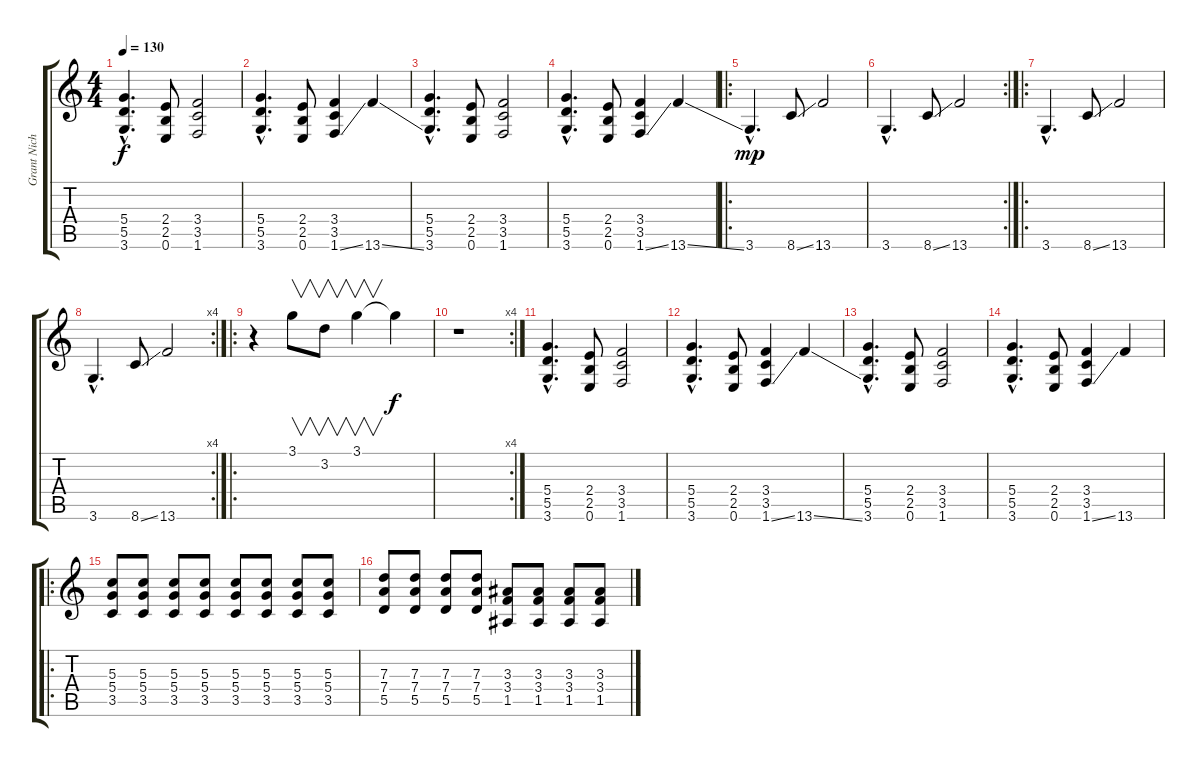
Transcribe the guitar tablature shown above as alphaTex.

\track ("Grant Nicholas (distortion)" "Grant Nich") {instrument distortionguitar}
\staff {score tabs}
\tuning (E4 B3 G3 D3 A2 E2) {hide}
\ts (4 4)
\tempo 130
\clef g2
\ks c
(5.4{hac} 5.5{hac} 3.6{hac}).4{d dy f instrument distortionguitar} (2.4 2.5 0.6).8 (3.4 3.5 1.6).2 |
(5.4{hac} 5.5{hac} 3.6{hac}).4{d} (2.4 2.5 0.6).8 (3.4 3.5 1.6{ss}).4 13.6{ss}.4 |
(5.4{hac} 5.5{hac} 3.6{hac}).4{d} (2.4 2.5 0.6).8 (3.4 3.5 1.6).2 |
(5.4{hac} 5.5{hac} 3.6{hac}).4{d} (2.4 2.5 0.6).8 (3.4 3.5 1.6{ss}).4 13.6{ss}.4 |
\ro
3.6{hac}.4{d dy mp} 8.6{ss}.8 13.6.2 |
\rc 2
3.6{hac}.4{d} 8.6{ss}.8 13.6.2 |
\ro
3.6{hac}.4{d} 8.6{ss}.8 13.6.2 |
\rc 4
3.6{hac}.4{d} 8.6{ss}.8 13.6.2 |
\ro
r.4 3.1.8{v} 3.2.8{v} 3.1.4{v} 3.1{t}.4{dy f} |
\rc 4
r.1 |
(5.4{hac} 5.5{hac} 3.6{hac}).4{d} (2.4 2.5 0.6).8 (3.4 3.5 1.6).2 |
(5.4{hac} 5.5{hac} 3.6{hac}).4{d} (2.4 2.5 0.6).8 (3.4 3.5 1.6{ss}).4 13.6{ss}.4 |
(5.4{hac} 5.5{hac} 3.6{hac}).4{d} (2.4 2.5 0.6).8 (3.4 3.5 1.6).2 |
(5.4{hac} 5.5{hac} 3.6{hac}).4{d} (2.4 2.5 0.6).8 (3.4 3.5 1.6{ss}).4 13.6.4 |
\ro
(5.3 5.4 3.5).8 (5.3 5.4 3.5).8 (5.3 5.4 3.5).8 (5.3 5.4 3.5).8 (5.3 5.4 3.5).8 (5.3 5.4 3.5).8 (5.3 5.4 3.5).8 (5.3 5.4 3.5).8 |
(7.3 7.4 5.5).8 (7.3 7.4 5.5).8 (7.3 7.4 5.5).8 (7.3 7.4 5.5).8 (3.3 3.4 1.5).8 (3.3 3.4 1.5).8 (3.3 3.4 1.5).8 (3.3 3.4 1.5).8
